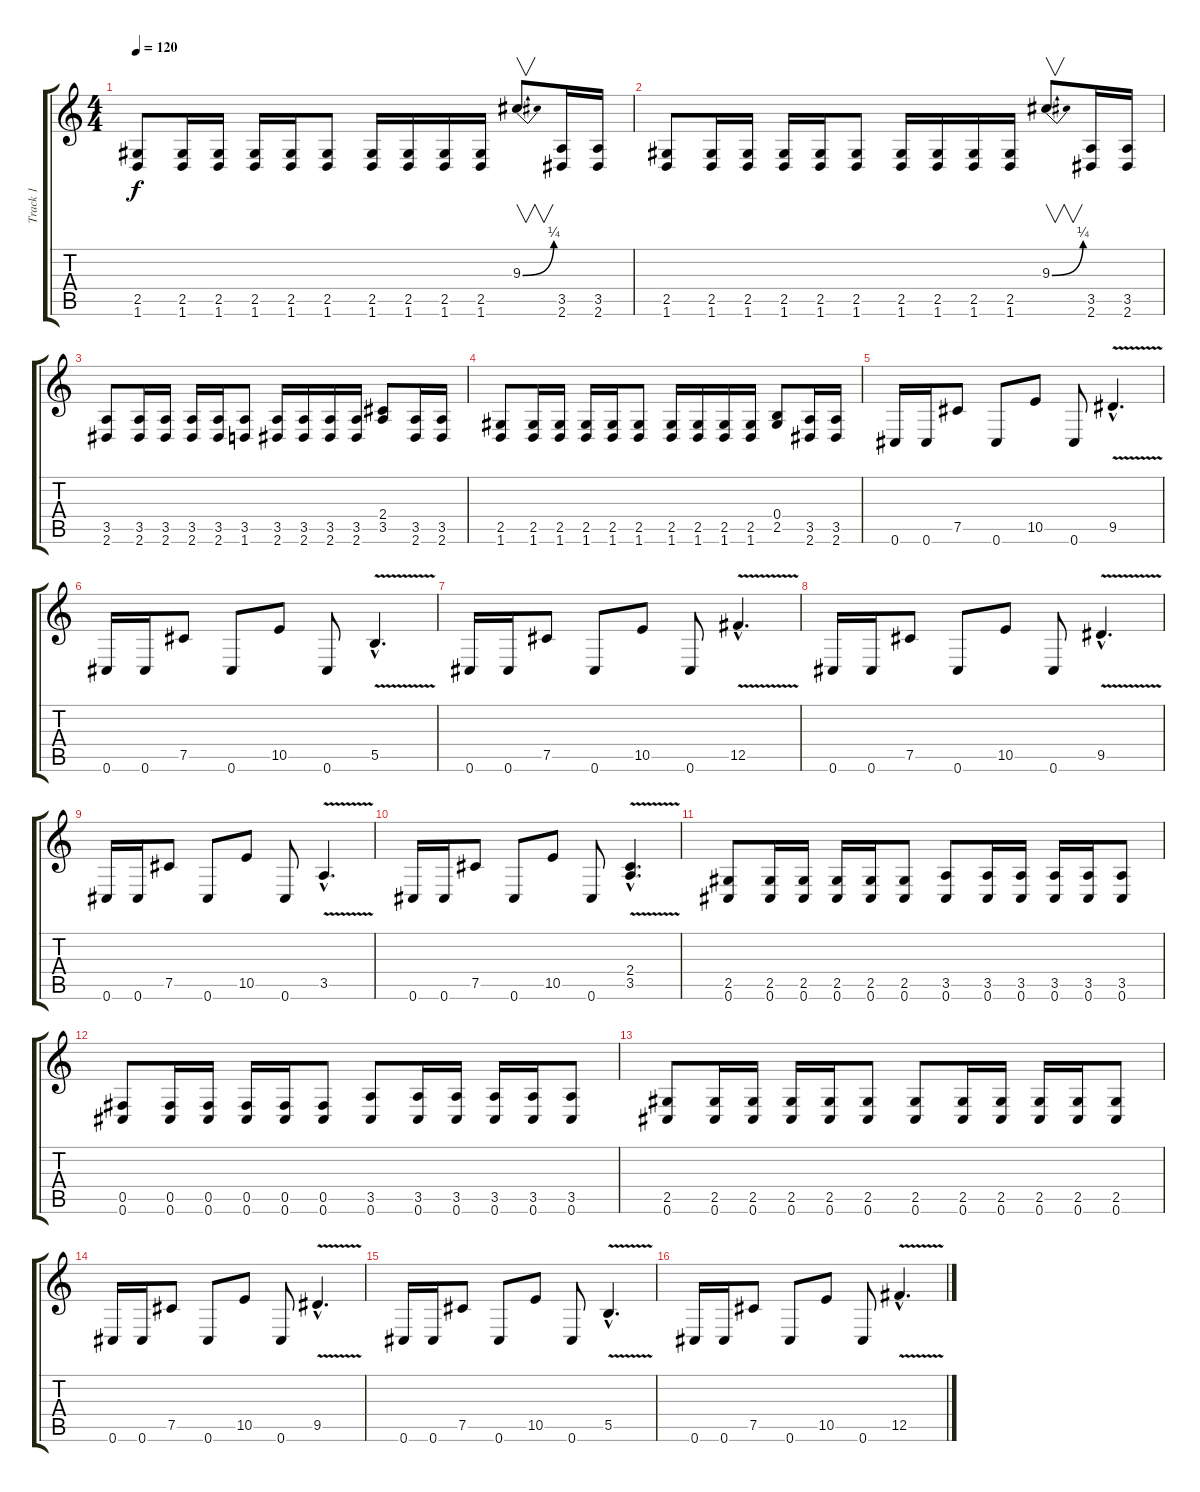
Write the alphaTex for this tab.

\track ("Track 1" "Track 1") {instrument distortionguitar}
\staff {score tabs}
\tuning (Db4 Ab3 E3 B2 Gb2 Db2) {hide}
\ts (4 4)
\tempo 120
\clef g2
\ks c
(2.5 1.6).8{dy f} (2.5 1.6).16 (2.5 1.6).16 (2.5 1.6).16 (2.5 1.6).16 (2.5 1.6).8 (2.5 1.6).16 (2.5 1.6).16 (2.5 1.6).16 (2.5 1.6).16 9.3{be (bend 0 0 60 1)}.8{v} (3.5 2.6).16 (3.5 2.6).16 |
(2.5 1.6).8 (2.5 1.6).16 (2.5 1.6).16 (2.5 1.6).16 (2.5 1.6).16 (2.5 1.6).8 (2.5 1.6).16 (2.5 1.6).16 (2.5 1.6).16 (2.5 1.6).16 9.3{be (bend 0 0 60 1)}.8{v} (3.5 2.6).16 (3.5 2.6).16 |
(3.5 2.6).8 (3.5 2.6).16 (3.5 2.6).16 (3.5 2.6).16 (3.5 2.6).16 (3.5 1.6).8 (3.5 2.6).16 (3.5 2.6).16 (3.5 2.6).16 (3.5 2.6).16 (2.4 3.5).8 (3.5 2.6).16 (3.5 2.6).16 |
(2.5 1.6).8 (2.5 1.6).16 (2.5 1.6).16 (2.5 1.6).16 (2.5 1.6).16 (2.5 1.6).8 (2.5 1.6).16 (2.5 1.6).16 (2.5 1.6).16 (2.5 1.6).16 (0.4 2.5).8 (3.5 2.6).16 (3.5 2.6).16 |
0.6.16 0.6.16 7.5.8 0.6.8 10.5.8 0.6.8 9.5{v hac}.4{d} |
0.6.16 0.6.16 7.5.8 0.6.8 10.5.8 0.6.8 5.5{v hac}.4{d} |
0.6.16 0.6.16 7.5.8 0.6.8 10.5.8 0.6.8 12.5{v hac}.4{d} |
0.6.16 0.6.16 7.5.8 0.6.8 10.5.8 0.6.8 9.5{v hac}.4{d} |
0.6.16 0.6.16 7.5.8 0.6.8 10.5.8 0.6.8 3.5{v hac}.4{d} |
0.6.16 0.6.16 7.5.8 0.6.8 10.5.8 0.6.8 (2.4{v hac} 3.5{v hac}).4{d} |
(2.5 0.6).8 (2.5 0.6).16 (2.5 0.6).16 (2.5 0.6).16 (2.5 0.6).16 (2.5 0.6).8 (3.5 0.6).8 (3.5 0.6).16 (3.5 0.6).16 (3.5 0.6).16 (3.5 0.6).16 (3.5 0.6).8 |
(0.5 0.6).8 (0.5 0.6).16 (0.5 0.6).16 (0.5 0.6).16 (0.5 0.6).16 (0.5 0.6).8 (3.5 0.6).8 (3.5 0.6).16 (3.5 0.6).16 (3.5 0.6).16 (3.5 0.6).16 (3.5 0.6).8 |
(2.5 0.6).8 (2.5 0.6).16 (2.5 0.6).16 (2.5 0.6).16 (2.5 0.6).16 (2.5 0.6).8 (2.5 0.6).8 (2.5 0.6).16 (2.5 0.6).16 (2.5 0.6).16 (2.5 0.6).16 (2.5 0.6).8 |
0.6.16 0.6.16 7.5.8 0.6.8 10.5.8 0.6.8 9.5{v hac}.4{d} |
0.6.16 0.6.16 7.5.8 0.6.8 10.5.8 0.6.8 5.5{v hac}.4{d} |
0.6.16 0.6.16 7.5.8 0.6.8 10.5.8 0.6.8 12.5{v hac}.4{d}
